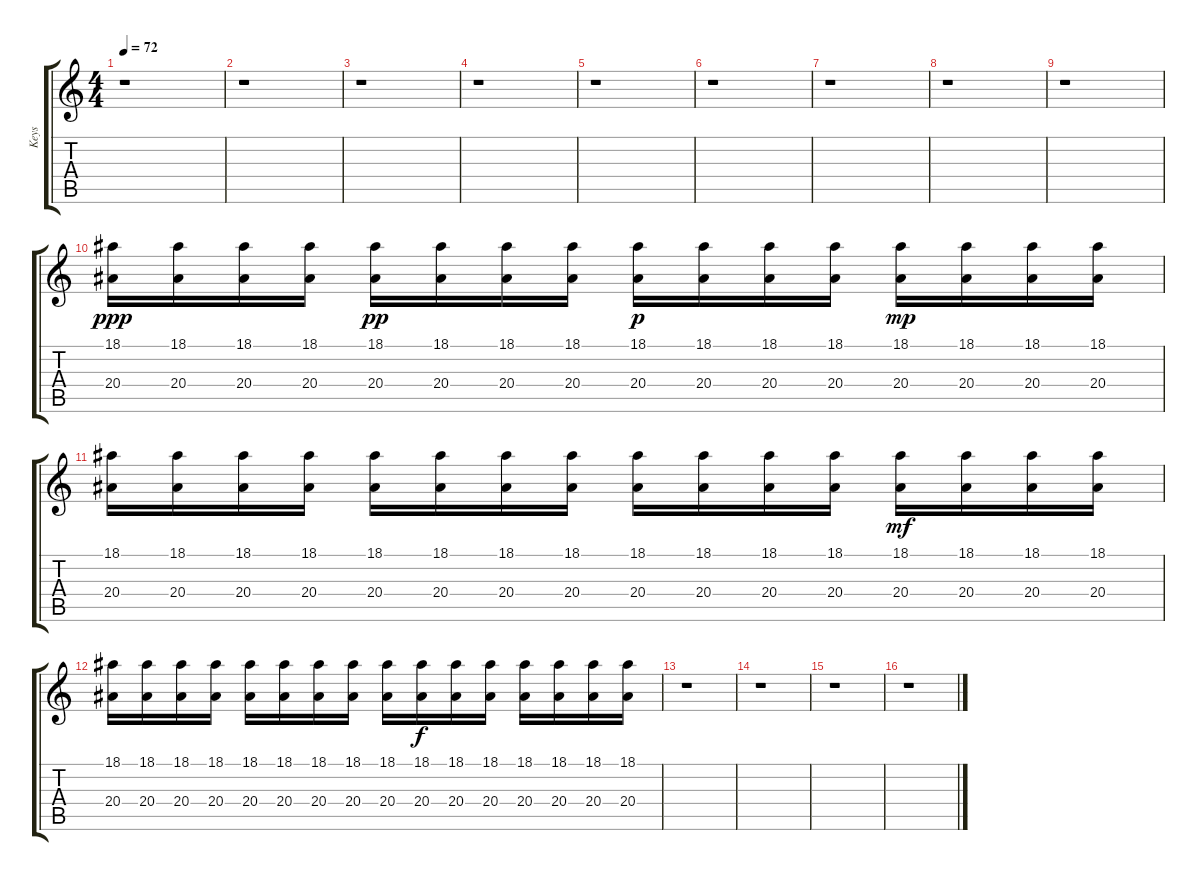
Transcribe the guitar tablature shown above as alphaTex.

\track ("Keys" "Keys") {instrument stringensemble1}
\staff {score tabs}
\tuning (E4 B3 G3 D3 A2 E2) {hide}
\ts (4 4)
\tempo 72
\clef g2
\ks c
r.1{dy ppp} |
r.1 |
r.1 |
r.1 |
r.1 |
r.1 |
r.1 |
r.1 |
r.1 |
(18.1 20.4).16{instrument overdrivenguitar} (18.1 20.4).16 (18.1 20.4).16 (18.1 20.4).16 (18.1 20.4).16{dy pp} (18.1 20.4).16 (18.1 20.4).16 (18.1 20.4).16 (18.1 20.4).16{dy p} (18.1 20.4).16 (18.1 20.4).16 (18.1 20.4).16 (18.1 20.4).16{dy mp} (18.1 20.4).16 (18.1 20.4).16 (18.1 20.4).16 |
(18.1 20.4).16 (18.1 20.4).16 (18.1 20.4).16 (18.1 20.4).16 (18.1 20.4).16 (18.1 20.4).16 (18.1 20.4).16 (18.1 20.4).16 (18.1 20.4).16 (18.1 20.4).16 (18.1 20.4).16 (18.1 20.4).16 (18.1 20.4).16{dy mf} (18.1 20.4).16 (18.1 20.4).16 (18.1 20.4).16 |
(18.1 20.4).16 (18.1 20.4).16 (18.1 20.4).16 (18.1 20.4).16 (18.1 20.4).16 (18.1 20.4).16 (18.1 20.4).16 (18.1 20.4).16 (18.1 20.4).16 (18.1 20.4).16{dy f} (18.1 20.4).16 (18.1 20.4).16 (18.1 20.4).16 (18.1 20.4).16 (18.1 20.4).16 (18.1 20.4).16 |
r.1{instrument stringensemble1} |
r.1 |
r.1 |
r.1
